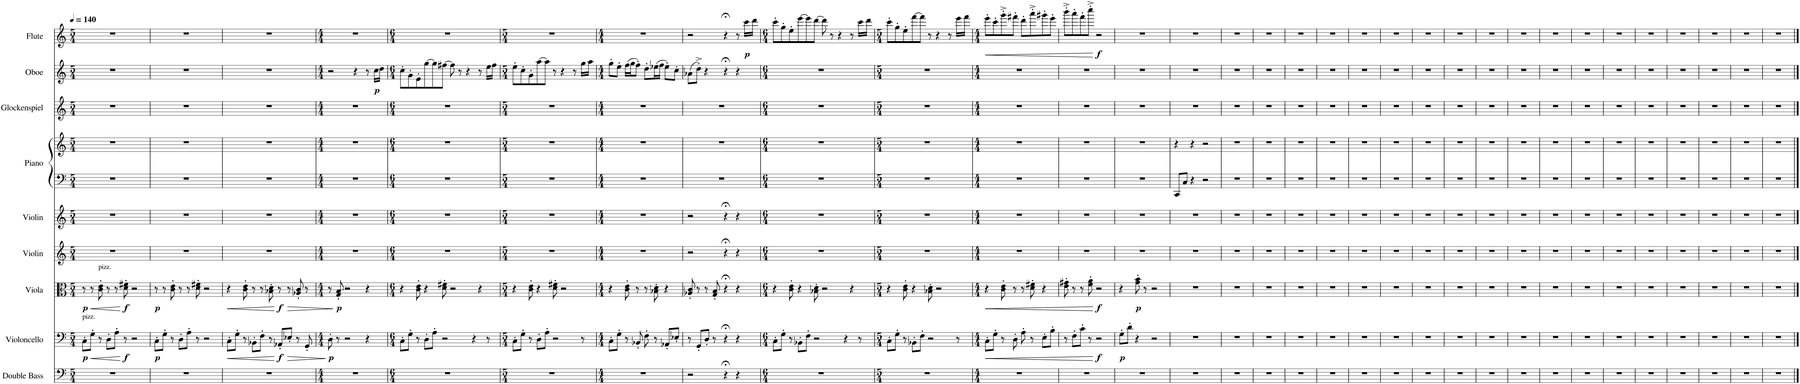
**kern	**kern	**dynam	**kern	**dynam	**kern	**kern	**kern	**kern	**kern	**kern	**dynam	**kern	**dynam
*part9	*part8	*part8	*part7	*part7	*part6	*part5	*part4	*part4	*part3	*part2	*part2	*part1	*part1
*staff10	*staff9	*staff9	*staff8	*staff8	*staff7	*staff6	*staff5	*staff4	*staff3	*staff2	*staff2	*staff1	*staff1
*I"Double Bass	*I"Violoncello	*	*I"Viola	*	*I"Violin	*I"Violin	*I"Piano	*	*I"Glockenspiel	*I"Oboe	*	*I"Flute	*
*I'Db.	*I'Vc.	*	*I'Vla.	*	*I'Vln.	*I'Vln.	*I'Pno.	*	*I'Glk.	*I'Ob.	*	*I'Fl.	*
*clefF4	*clefF4	*	*clefC3	*	*clefG2	*clefG2	*clefF4	*clefG2	*clefG2	*clefG2	*	*clefG2	*
*Trd7c12	*	*	*	*	*	*	*	*	*Trd-14c-24	*	*	*	*
*k[]	*k[]	*	*k[]	*	*k[]	*k[]	*k[]	*k[]	*k[]	*k[]	*	*k[]	*
*M5/4	*M5/4	*	*M5/4	*	*M5/4	*M5/4	*M5/4	*M5/4	*M5/4	*M5/4	*	*M5/4	*
*MM140	*MM140	*	*MM140	*	*MM140	*MM140	*MM140	*MM140	*MM140	*MM140	*	*MM140	*
=1	=1	=1	=1	=1	=1	=1	=1	=1	=1	=1	=1	=1	=1
!	!LO:TX:a:t=pizz.	!	!	!	!	!	!	!	!	!	!	!	!
!	!	!LO:DY:b	!	!LO:DY:b	!	!	!	!	!	!	!	!	!
4%5r	8C'\L	p	8r	p	4%5r	4%5r	4%5r	4%5r	4%5r	4%5r	.	4%5r	.
!	!	!LO:HP:b	!	!LO:HP:b	!	!	!	!	!	!	!	!	!
.	8G'\J	<	8r	<	.	.	.	.	.	.	.	.	.
!	!	!	!LO:TX:a:t=pizz.	!	!	!	!	!	!	!	!	!	!
.	8r	.	8c\' 8e\'	.	.	.	.	.	.	.	.	.	.
.	8D'\L	.	8r	.	.	.	.	.	.	.	.	.	.
.	8A'\J	.	8r	.	.	.	.	.	.	.	.	.	.
!	!	!LO:DY:n=1:b	!	!LO:DY:n=1:b	!	!	!	!	!	!	!	!	!
.	8r	[ f	8d\' 8f#X\'	[ f	.	.	.	.	.	.	.	.	.
.	2r	.	2r	.	.	.	.	.	.	.	.	.	.
=2	=2	=2	=2	=2	=2	=2	=2	=2	=2	=2	=2	=2	=2
!	!	!LO:DY:b	!	!LO:DY:b	!	!	!	!	!	!	!	!	!
4%5r	8C'\L	p	8r	p	4%5r	4%5r	4%5r	4%5r	4%5r	4%5r	.	4%5r	.
.	8G'\J	.	8r	.	.	.	.	.	.	.	.	.	.
.	8r	.	8c\' 8e\'	.	.	.	.	.	.	.	.	.	.
.	8D'\L	.	8r	.	.	.	.	.	.	.	.	.	.
.	8A'\J	.	8r	.	.	.	.	.	.	.	.	.	.
.	8r	.	8d\' 8f#X\'	.	.	.	.	.	.	.	.	.	.
.	2r	.	2r	.	.	.	.	.	.	.	.	.	.
=3	=3	=3	=3	=3	=3	=3	=3	=3	=3	=3	=3	=3	=3
!	!	!LO:HP:b	!	!LO:HP:b	!	!	!	!	!	!	!	!	!
4%5r	8C'\L	<	4r	<	4%5r	4%5r	4%5r	4%5r	4%5r	4%5r	.	4%5r	.
.	8G'\J	.	.	.	.	.	.	.	.	.	.	.	.
.	8r	.	8c\' 8e\'	.	.	.	.	.	.	.	.	.	.
.	8BB-X'\L	.	8r	.	.	.	.	.	.	.	.	.	.
.	8F'\J	.	8r	.	.	.	.	.	.	.	.	.	.
.	8r	.	8B-X\' 8d\'	.	.	.	.	.	.	.	.	.	.
!	!	!LO:DY:n=1:b	!	!LO:DY:n=1:b	!	!	!	!	!	!	!	!	!
.	8AA-X'/L	[ f	8r	[ f	.	.	.	.	.	.	.	.	.
!	!	!LO:HP:b	!	!LO:HP:b	!	!	!	!	!	!	!	!	!
.	8E-X'/J	>	8r	>	.	.	.	.	.	.	.	.	.
.	8r	.	8A-X/' 8c/'	.	.	.	.	.	.	.	.	.	.
.	8GG'/	.	8r	.	.	.	.	.	.	.	.	.	.
.	.	]	.	.	.	.	.	.	.	.	.	.	.
=4	=4	=4	=4	=4	=4	=4	=4	=4	=4	=4	=4	=4	=4
*M4/4	*M4/4	*	*M4/4	*	*M4/4	*M4/4	*M4/4	*M4/4	*M4/4	*M4/4	*	*M4/4	*
!	!	!LO:DY:b	!	!	!	!	!	!	!	!	!	!	!
1r	8D'\	p	8r	.	1r	1r	1r	1r	1r	2r	.	1r	.
!	!	!	!	!LO:DY:n=1:b	!	!	!	!	!	!	!	!	!
.	8r	.	8G/' 8B/'	] p	.	.	.	.	.	.	.	.	.
.	2r	.	2r	.	.	.	.	.	.	.	.	.	.
.	.	.	.	.	.	.	.	.	.	4r	.	.	.
.	4r	.	4r	.	.	.	.	.	.	8r	.	.	.
!	!	!	!	!	!	!	!	!	!	!	!LO:DY:b	!	!
.	.	.	.	.	.	.	.	.	.	16cc\LL	p	.	.
.	.	.	.	.	.	.	.	.	.	16dd\JJ	.	.	.
=5	=5	=5	=5	=5	=5	=5	=5	=5	=5	=5	=5	=5	=5
*M6/4	*M6/4	*	*M6/4	*	*M6/4	*M6/4	*M6/4	*M6/4	*M6/4	*M6/4	*	*M6/4	*
1.r	8C'\L	.	4r	.	1.r	1.r	1.r	1.r	1.r	8cc'\L	.	1.r	.
.	8G'\J	.	.	.	.	.	.	.	.	8g'\	.	.	.
.	8r	.	8c\' 8e\'	.	.	.	.	.	.	8e'\	.	.	.
.	8D'\L	.	4r	.	.	.	.	.	.	[8gg\	.	.	.
.	8A'\J	.	.	.	.	.	.	.	.	8gg\]	.	.	.
.	2r	.	8d\' 8f#X\'	.	.	.	.	.	.	[8ff#X\J	.	.	.
.	.	.	2r	.	.	.	.	.	.	8ff#\]	.	.	.
.	.	.	.	.	.	.	.	.	.	8r	.	.	.
.	.	.	.	.	.	.	.	.	.	4r	.	.	.
.	4r	.	.	.	.	.	.	.	.	.	.	.	.
.	.	.	4r	.	.	.	.	.	.	8r	.	.	.
.	8r	.	.	.	.	.	.	.	.	16ee\LL	.	.	.
.	.	.	.	.	.	.	.	.	.	16ff#\JJ	.	.	.
=6	=6	=6	=6	=6	=6	=6	=6	=6	=6	=6	=6	=6	=6
*M5/4	*M5/4	*	*M5/4	*	*M5/4	*M5/4	*M5/4	*M5/4	*M5/4	*M5/4	*	*M5/4	*
4%5r	8C'\L	.	4r	.	4%5r	4%5r	4%5r	4%5r	4%5r	8ee'\L	.	4%5r	.
.	8G'\J	.	.	.	.	.	.	.	.	8cc'\	.	.	.
.	8r	.	8c\' 8e\'	.	.	.	.	.	.	8g'\	.	.	.
.	8D'\L	.	4r	.	.	.	.	.	.	[8aa\	.	.	.
.	8A'\J	.	.	.	.	.	.	.	.	8aa\J]	.	.	.
.	2r	.	8d\' 8f#X\'	.	.	.	.	.	.	8r	.	.	.
.	.	.	2r	.	.	.	.	.	.	4r	.	.	.
.	.	.	.	.	.	.	.	.	.	8r	.	.	.
.	8r	.	.	.	.	.	.	.	.	16gg\LL	.	.	.
.	.	.	.	.	.	.	.	.	.	16aa\JJ	.	.	.
=7	=7	=7	=7	=7	=7	=7	=7	=7	=7	=7	=7	=7	=7
*M4/4	*M4/4	*	*M4/4	*	*M4/4	*M4/4	*M4/4	*M4/4	*M4/4	*M4/4	*	*M4/4	*
1r	8C'\L	.	4r	.	1r	1r	1r	1r	1r	8gg'\L	.	1r	.
.	8G'\J	.	.	.	.	.	.	.	.	8ee'\J	.	.	.
.	8r	.	8c\' 8e\'	.	.	.	.	.	.	(16ff\LL	.	.	.
.	.	.	.	.	.	.	.	.	.	16gg\J	.	.	.
.	8BB-X'/	.	8r	.	.	.	.	.	.	8ff'\J)	.	.	.
.	8F'\	.	8r	.	.	.	.	.	.	8dd'\L	.	.	.
.	8r	.	8B-X\' 8d\'	.	.	.	.	.	.	(16ee-X\L	.	.	.
.	.	.	.	.	.	.	.	.	.	16ff\JJ	.	.	.
.	8AA-X'/L	.	4r	.	.	.	.	.	.	8ee-'\L)	.	.	.
.	8E-X'/J	.	.	.	.	.	.	.	.	8cc'\J	.	.	.
=8	=8	=8	=8	=8	=8	=8	=8	=8	=8	=8	=8	=8	=8
2r	8r	.	8A-X/' 8c/'	.	2r	2r	1r	1r	1r	(8a-X\L	.	2r	.
.	8GG'/L	.	8r	.	.	.	.	.	.	8dd'^\J)	.	.	.
.	8D'/J	.	8r	.	.	.	.	.	.	4r	.	.	.
.	8r	.	8G/' 8B/'	.	.	.	.	.	.	.	.	.	.
4r;<	4r;<	.	4r;<	.	4r;<	4r;<	.	.	.	4r;<	.	4r;<	.
4r	4r	.	4r	.	4r	4r	.	.	.	4r	.	8r	.
!	!	!	!	!	!	!	!	!	!	!	!	!	!LO:DY:b
.	.	.	.	.	.	.	.	.	.	.	.	16ccc\LL	p
.	.	.	.	.	.	.	.	.	.	.	.	16ddd\JJ	.
=9	=9	=9	=9	=9	=9	=9	=9	=9	=9	=9	=9	=9	=9
*M6/4	*M6/4	*	*M6/4	*	*M6/4	*M6/4	*M6/4	*M6/4	*M6/4	*M6/4	*	*M6/4	*
1.r	8C'\L	.	4r	.	1.r	1.r	1.r	1.r	1.r	1.r	.	8ccc'\L	.
.	8G'\J	.	.	.	.	.	.	.	.	.	.	8gg'\	.
.	8r	.	8c\' 8e\'	.	.	.	.	.	.	.	.	8ee'\	.
.	8BB-X'\L	.	4r	.	.	.	.	.	.	.	.	[8eee\	.
.	8F'\J	.	.	.	.	.	.	.	.	.	.	8eee\]	.
.	2r	.	8B-X\' 8d\'	.	.	.	.	.	.	.	.	[8ddd\J	.
.	.	.	2r	.	.	.	.	.	.	.	.	8ddd\]	.
.	.	.	.	.	.	.	.	.	.	.	.	8r	.
.	.	.	.	.	.	.	.	.	.	.	.	4r	.
.	4r	.	.	.	.	.	.	.	.	.	.	.	.
.	.	.	4r	.	.	.	.	.	.	.	.	8r	.
.	8r	.	.	.	.	.	.	.	.	.	.	16ccc\LL	.
.	.	.	.	.	.	.	.	.	.	.	.	16ddd\JJ	.
=10	=10	=10	=10	=10	=10	=10	=10	=10	=10	=10	=10	=10	=10
*M5/4	*M5/4	*	*M5/4	*	*M5/4	*M5/4	*M5/4	*M5/4	*M5/4	*M5/4	*	*M5/4	*
4%5r	8C'\L	.	4r	.	4%5r	4%5r	4%5r	4%5r	4%5r	4%5r	.	8ccc'\L	.
.	8G'\J	.	.	.	.	.	.	.	.	.	.	8gg'\	.
.	8r	.	8c\' 8e\'	.	.	.	.	.	.	.	.	8ee'\	.
.	8BB-X'\L	.	4r	.	.	.	.	.	.	.	.	[8fff\	.
.	8F'\J	.	.	.	.	.	.	.	.	.	.	8fff\J]	.
.	2r	.	8B-X\' 8d\'	.	.	.	.	.	.	.	.	8r	.
.	.	.	2r	.	.	.	.	.	.	.	.	4r	.
.	.	.	.	.	.	.	.	.	.	.	.	8r	.
.	8r	.	.	.	.	.	.	.	.	.	.	16eee\LL	.
.	.	.	.	.	.	.	.	.	.	.	.	16fff\JJ	.
=11	=11	=11	=11	=11	=11	=11	=11	=11	=11	=11	=11	=11	=11
*M4/4	*M4/4	*	*M4/4	*	*M4/4	*M4/4	*M4/4	*M4/4	*M4/4	*M4/4	*	*M4/4	*
!	!	!LO:HP:b	!	!LO:HP:b	!	!	!	!	!	!	!	!	!LO:HP:b
1r	8C'\L	<	4r	<	1r	1r	1r	1r	1r	1r	.	8eee'\L	<
.	8G'\J	.	.	.	.	.	.	.	.	.	.	8ccc'\	.
.	8r	.	8c\' 8e\'	.	.	.	.	.	.	.	.	8ggg'^\	.
.	8D'\	.	8r	.	.	.	.	.	.	.	.	8fff#X'\J	.
.	8A'\	.	8r	.	.	.	.	.	.	.	.	8ddd'\L	.
.	8r	.	8d\' 8f#X\'	.	.	.	.	.	.	.	.	8aaa'^\	.
.	8E'\L	.	4r	.	.	.	.	.	.	.	.	8ggg#X'\	.
.	8B'\J	.	.	.	.	.	.	.	.	.	.	8eee'\J	.
=12	=12	=12	=12	=12	=12	=12	=12	=12	=12	=12	=12	=12	=12
1r	8r	.	8e\' 8g#X\'	.	1r	1r	1r	1r	1r	1r	.	8bbb'^\L	.
.	8F'\L	.	8r	.	.	.	.	.	.	.	.	8aaa'\	.
.	8c'\J	.	8r	.	.	.	.	.	.	.	.	8fff'\	.
.	8r	.	8f\' 8a\'	.	.	.	.	.	.	.	.	8cccc'^\J	.
!	!	!LO:DY:n=1:b	!	!LO:DY:n=1:b	!	!	!	!	!	!	!	!	!LO:DY:n=1:b
.	2r	[ f	2r	[ f	.	.	.	.	.	.	.	2r	[ f
=13	=13	=13	=13	=13	=13	=13	=13	=13	=13	=13	=13	=13	=13
!	!	!LO:DY:b	!	!	!	!	!	!	!	!	!	!	!
1r	8G'\L	p	4r	.	1r	1r	1r	1r	1r	1r	.	1r	.
.	8d'\J	.	.	.	.	.	.	.	.	.	.	.	.
!	!	!	!	!LO:DY:b	!	!	!	!	!	!	!	!	!
.	4r	.	8g\' 8b\'	p	.	.	.	.	.	.	.	.	.
.	.	.	8r	.	.	.	.	.	.	.	.	.	.
.	2r	.	2r	.	.	.	.	.	.	.	.	.	.
=14	=14	=14	=14	=14	=14	=14	=14	=14	=14	=14	=14	=14	=14
1r	1r	.	1r	.	1r	1r	8CC/L	4r	1r	1r	.	1r	.
.	.	.	.	.	.	.	8C/J	.	.	.	.	.	.
.	.	.	.	.	.	.	4r	4r	.	.	.	.	.
.	.	.	.	.	.	.	2r	2r	.	.	.	.	.
=15	=15	=15	=15	=15	=15	=15	=15	=15	=15	=15	=15	=15	=15
1r	1r	.	1r	.	1r	1r	1r	1r	1r	1r	.	1r	.
=16	=16	=16	=16	=16	=16	=16	=16	=16	=16	=16	=16	=16	=16
1r	1r	.	1r	.	1r	1r	1r	1r	1r	1r	.	1r	.
=17	=17	=17	=17	=17	=17	=17	=17	=17	=17	=17	=17	=17	=17
1r	1r	.	1r	.	1r	1r	1r	1r	1r	1r	.	1r	.
=18	=18	=18	=18	=18	=18	=18	=18	=18	=18	=18	=18	=18	=18
1r	1r	.	1r	.	1r	1r	1r	1r	1r	1r	.	1r	.
=19	=19	=19	=19	=19	=19	=19	=19	=19	=19	=19	=19	=19	=19
1r	1r	.	1r	.	1r	1r	1r	1r	1r	1r	.	1r	.
=20	=20	=20	=20	=20	=20	=20	=20	=20	=20	=20	=20	=20	=20
1r	1r	.	1r	.	1r	1r	1r	1r	1r	1r	.	1r	.
=21	=21	=21	=21	=21	=21	=21	=21	=21	=21	=21	=21	=21	=21
1r	1r	.	1r	.	1r	1r	1r	1r	1r	1r	.	1r	.
=22	=22	=22	=22	=22	=22	=22	=22	=22	=22	=22	=22	=22	=22
1r	1r	.	1r	.	1r	1r	1r	1r	1r	1r	.	1r	.
=23	=23	=23	=23	=23	=23	=23	=23	=23	=23	=23	=23	=23	=23
1r	1r	.	1r	.	1r	1r	1r	1r	1r	1r	.	1r	.
=24	=24	=24	=24	=24	=24	=24	=24	=24	=24	=24	=24	=24	=24
1r	1r	.	1r	.	1r	1r	1r	1r	1r	1r	.	1r	.
=25	=25	=25	=25	=25	=25	=25	=25	=25	=25	=25	=25	=25	=25
1r	1r	.	1r	.	1r	1r	1r	1r	1r	1r	.	1r	.
=26	=26	=26	=26	=26	=26	=26	=26	=26	=26	=26	=26	=26	=26
1r	1r	.	1r	.	1r	1r	1r	1r	1r	1r	.	1r	.
=27	=27	=27	=27	=27	=27	=27	=27	=27	=27	=27	=27	=27	=27
1r	1r	.	1r	.	1r	1r	1r	1r	1r	1r	.	1r	.
=28	=28	=28	=28	=28	=28	=28	=28	=28	=28	=28	=28	=28	=28
1r	1r	.	1r	.	1r	1r	1r	1r	1r	1r	.	1r	.
=29	=29	=29	=29	=29	=29	=29	=29	=29	=29	=29	=29	=29	=29
1r	1r	.	1r	.	1r	1r	1r	1r	1r	1r	.	1r	.
=30	=30	=30	=30	=30	=30	=30	=30	=30	=30	=30	=30	=30	=30
1r	1r	.	1r	.	1r	1r	1r	1r	1r	1r	.	1r	.
=31	=31	=31	=31	=31	=31	=31	=31	=31	=31	=31	=31	=31	=31
1r	1r	.	1r	.	1r	1r	1r	1r	1r	1r	.	1r	.
=32	=32	=32	=32	=32	=32	=32	=32	=32	=32	=32	=32	=32	=32
1r	1r	.	1r	.	1r	1r	1r	1r	1r	1r	.	1r	.
==	==	==	==	==	==	==	==	==	==	==	==	==	==
*-	*-	*-	*-	*-	*-	*-	*-	*-	*-	*-	*-	*-	*-
